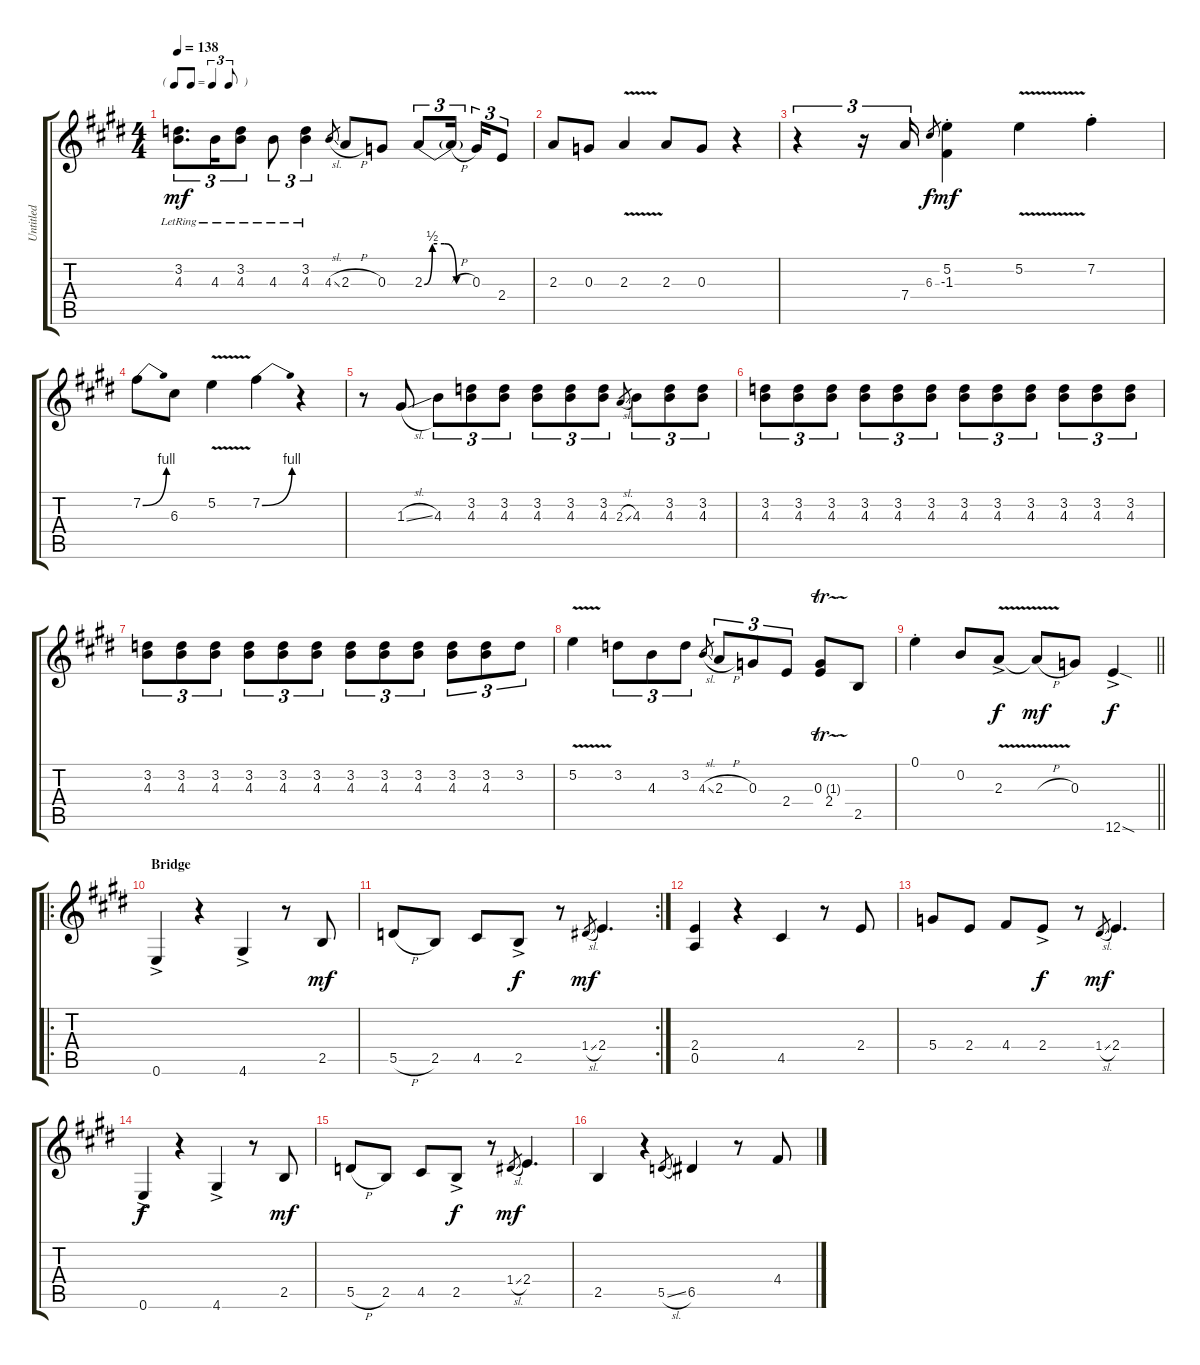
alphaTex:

\track ("Untitled" "Untitled") {instrument distortionguitar}
\staff {score tabs}
\tuning (E4 B3 G3 D3 A2 E2) {hide}
\ts (4 4)
\tf triplet8th
\tempo 138
\clef g2
\ks c#minor
(3.2{lr} 4.3{lr}).8{d tu (3 2) dy mf} 4.3{lr}.16{tu (3 2)} (3.2{lr} 4.3{lr}).8{tu (3 2)} 4.3{lr}.8{tu (3 2)} (3.2{lr} 4.3{lr}).4{tu (3 2)} 4.3{sl}.8{gr} 2.3{h}.8 0.3.8 2.3{be (custom 0 0 10 2 25 2 40 0 60 0)}.8{tu (3 2)} 2.3{h t}.16{tu (3 2) beam splitsecondary} 0.3.16{tu (3 2)} 2.4.8{tu (3 2)} |
2.3.8 0.3.8 2.3{v}.4 2.3.8 0.3.8 r.4 |
r.4{tu (3 2)} r.16{tu (3 2)} 7.4.16{tu (3 2)} 6.3.8{gr dy f} (5.2{st} -1.3).4{dy mf} 5.2{v}.4 7.2{st}.4 |
7.2{be (bend 0 0 60 4)}.8 6.3.8 5.2{v}.4 7.2{be (bend 0 0 60 4)}.4 r.4 |
r.8 1.3{sl}.8 4.3.8{tu (3 2)} (3.2 4.3).8{tu (3 2)} (3.2 4.3).8{tu (3 2)} (3.2 4.3).8{tu (3 2)} (3.2 4.3).8{tu (3 2)} (3.2 4.3).8{tu (3 2)} 2.3{sl}.8{gr} 4.3.8{tu (3 2)} (3.2 4.3).8{tu (3 2)} (3.2 4.3).8{tu (3 2)} |
(3.2 4.3).8{tu (3 2)} (3.2 4.3).8{tu (3 2)} (3.2 4.3).8{tu (3 2)} (3.2 4.3).8{tu (3 2)} (3.2 4.3).8{tu (3 2)} (3.2 4.3).8{tu (3 2)} (3.2 4.3).8{tu (3 2)} (3.2 4.3).8{tu (3 2)} (3.2 4.3).8{tu (3 2)} (3.2 4.3).8{tu (3 2)} (3.2 4.3).8{tu (3 2)} (3.2 4.3).8{tu (3 2)} |
(3.2 4.3).8{tu (3 2)} (3.2 4.3).8{tu (3 2)} (3.2 4.3).8{tu (3 2)} (3.2 4.3).8{tu (3 2)} (3.2 4.3).8{tu (3 2)} (3.2 4.3).8{tu (3 2)} (3.2 4.3).8{tu (3 2)} (3.2 4.3).8{tu (3 2)} (3.2 4.3).8{tu (3 2)} (3.2 4.3).8{tu (3 2)} (3.2 4.3).8{tu (3 2)} 3.2.8{tu (3 2)} |
5.2{v}.4 3.2.8{tu (3 2)} 4.3.8{tu (3 2)} 3.2.8{tu (3 2)} 4.3{sl}.8{gr} 2.3{h}.8{tu (3 2)} 0.3.8{tu (3 2)} 2.4.8{tu (3 2)} (0.3{tr (1 32)} 2.4).8 2.5.8 |
\barLineRight lightlight
0.1{st}.4 0.2.8 2.3{v ac}.8{dy f} 2.3{h t}.8{dy mf} 0.3.8 12.6{sod ac}.4{dy f} |
\ro
\section ("" "Bridge")
0.6{ac}.4 r.4 4.6{ac}.4 r.8 2.5.8{dy mf} |
\rc 2
5.5{h}.8 2.5.8 4.5.8 2.5{ac}.8{dy f} r.8 1.4{sl}.8{gr dy mf} 2.4.4{d} |
(2.4 0.5).4 r.4 4.5.4 r.8 2.4.8 |
5.4.8 2.4.8 4.4.8 2.4{ac}.8{dy f} r.8 1.4{sl}.8{gr dy mf} 2.4.4{d} |
0.6{ac}.4{dy f} r.4 4.6{ac}.4 r.8 2.5.8{dy mf} |
5.5{h}.8 2.5.8 4.5.8 2.5{ac}.8{dy f} r.8 1.4{sl}.8{gr dy mf} 2.4.4{d} |
2.5.4 r.4 5.5{sl}.8{gr} 6.5.4 r.8 4.4.8
